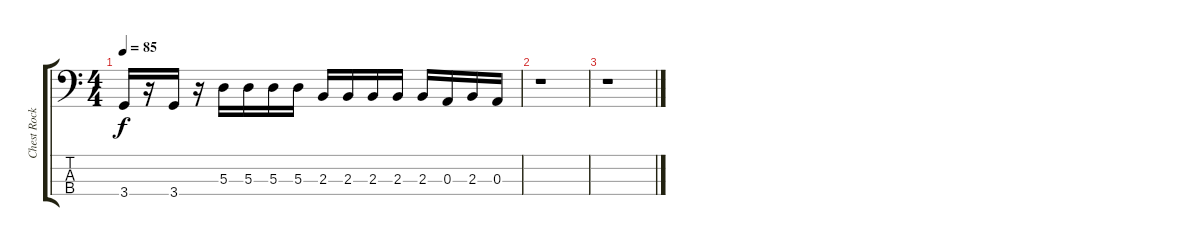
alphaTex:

\track ("Chest Rockwell" "Chest Rock") {instrument electricbassfinger}
\staff {score tabs}
\tuning (G2 D2 A1 E1) {hide}
\ts (4 4)
\tempo 85
\clef f4
\ks c
3.4.16{dy f} r.16 3.4.16 r.16 5.3.16 5.3.16 5.3.16 5.3.16 2.3.16 2.3.16 2.3.16 2.3.16 2.3.16 0.3.16 2.3.16 0.3.16 |
r.1 |
r.1
